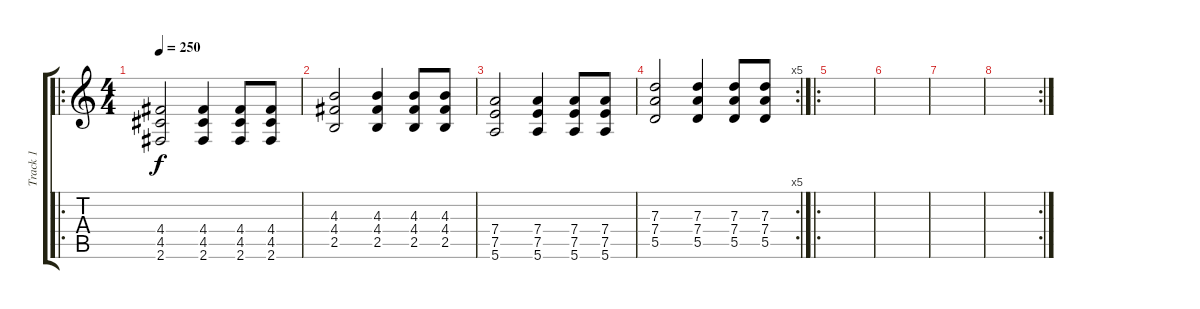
\track ("Track 1" "Track 1") {instrument overdrivenguitar}
\staff {score tabs}
\tuning (E4 B3 G3 D3 A2 E2) {hide}
\ro
\ts (4 4)
\tempo 250
\clef g2
\ks c
(4.4 4.5 2.6).2{dy f volume 16 balance 16 instrument overdrivenguitar} (4.4 4.5 2.6).4 (4.4 4.5 2.6).8 (4.4 4.5 2.6).8 |
(4.3 4.4 2.5).2 (4.3 4.4 2.5).4 (4.3 4.4 2.5).8 (4.3 4.4 2.5).8 |
(7.4 7.5 5.6).2 (7.4 7.5 5.6).4 (7.4 7.5 5.6).8 (7.4 7.5 5.6).8 |
\rc 5
(7.3 7.4 5.5).2 (7.3 7.4 5.5).4 (7.3 7.4 5.5).8 (7.3 7.4 5.5).8 |
\ro
|
|
|
\rc 2
